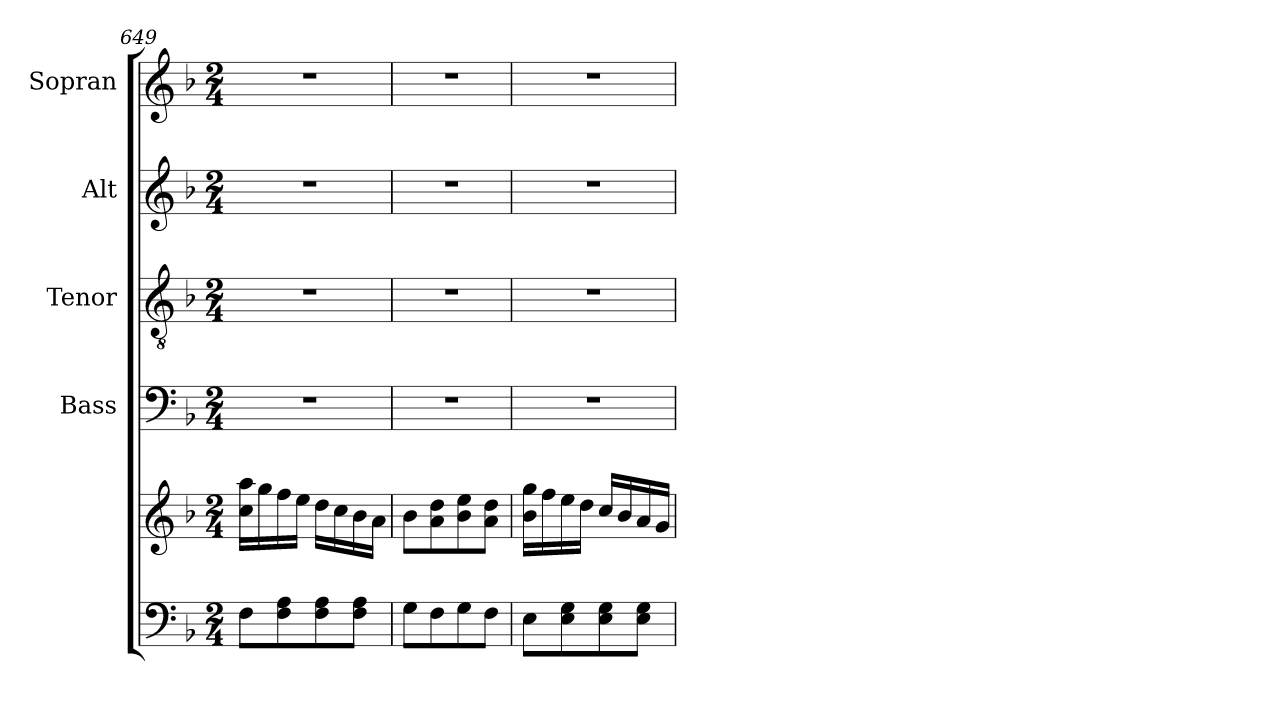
**kern	**kern	**kern	**kern	**kern	**kern
*part5	*part5	*part4	*part3	*part2	*part1
*staff6	*staff5	*staff4	*staff3	*staff2	*staff1
*	*	*I"Bass	*I"Tenor	*I"Alt	*I"Sopran
*	*	*I'B.	*I'T.	*I'A.	*I'S.
*clefF4	*clefG2	*clefF4	*clefGv2	*clefG2	*clefG2
*k[b-]	*k[b-]	*k[b-]	*k[b-]	*k[b-]	*k[b-]
*F:	*F:	*F:	*F:	*F:	*F:
*M2/4	*M2/4	*M2/4	*M2/4	*M2/4	*M2/4
=649	=649	=649	=649	=649	=649
8F\L	16cc\ 16aa\LL	2r	2r	2r	2r
.	16gg\	.	.	.	.
8F\ 8A\	16ff\	.	.	.	.
.	16ee\JJ	.	.	.	.
8F\ 8A\	16dd\LL	.	.	.	.
.	16cc\	.	.	.	.
8F\ 8A\J	16b-\	.	.	.	.
.	16a\JJ	.	.	.	.
!!LO:LB:g=z
=650	=650	=650	=650	=650	=650
8G\L	8b-\L	2r	2r	2r	2r
8F\	8a\ 8dd\	.	.	.	.
8G\	8b-\ 8ee\	.	.	.	.
8F\J	8a\ 8dd\J	.	.	.	.
=651	=651	=651	=651	=651	=651
8E\L	16b-\ 16gg\LL	2r	2r	2r	2r
.	16ff\	.	.	.	.
8E\ 8G\	16ee\	.	.	.	.
.	16dd\JJ	.	.	.	.
8E\ 8G\	16cc/LL	.	.	.	.
.	16b-/	.	.	.	.
8E\ 8G\J	16a/	.	.	.	.
.	16g/JJ	.	.	.	.
=	=	=	=	=	=
*-	*-	*-	*-	*-	*-
